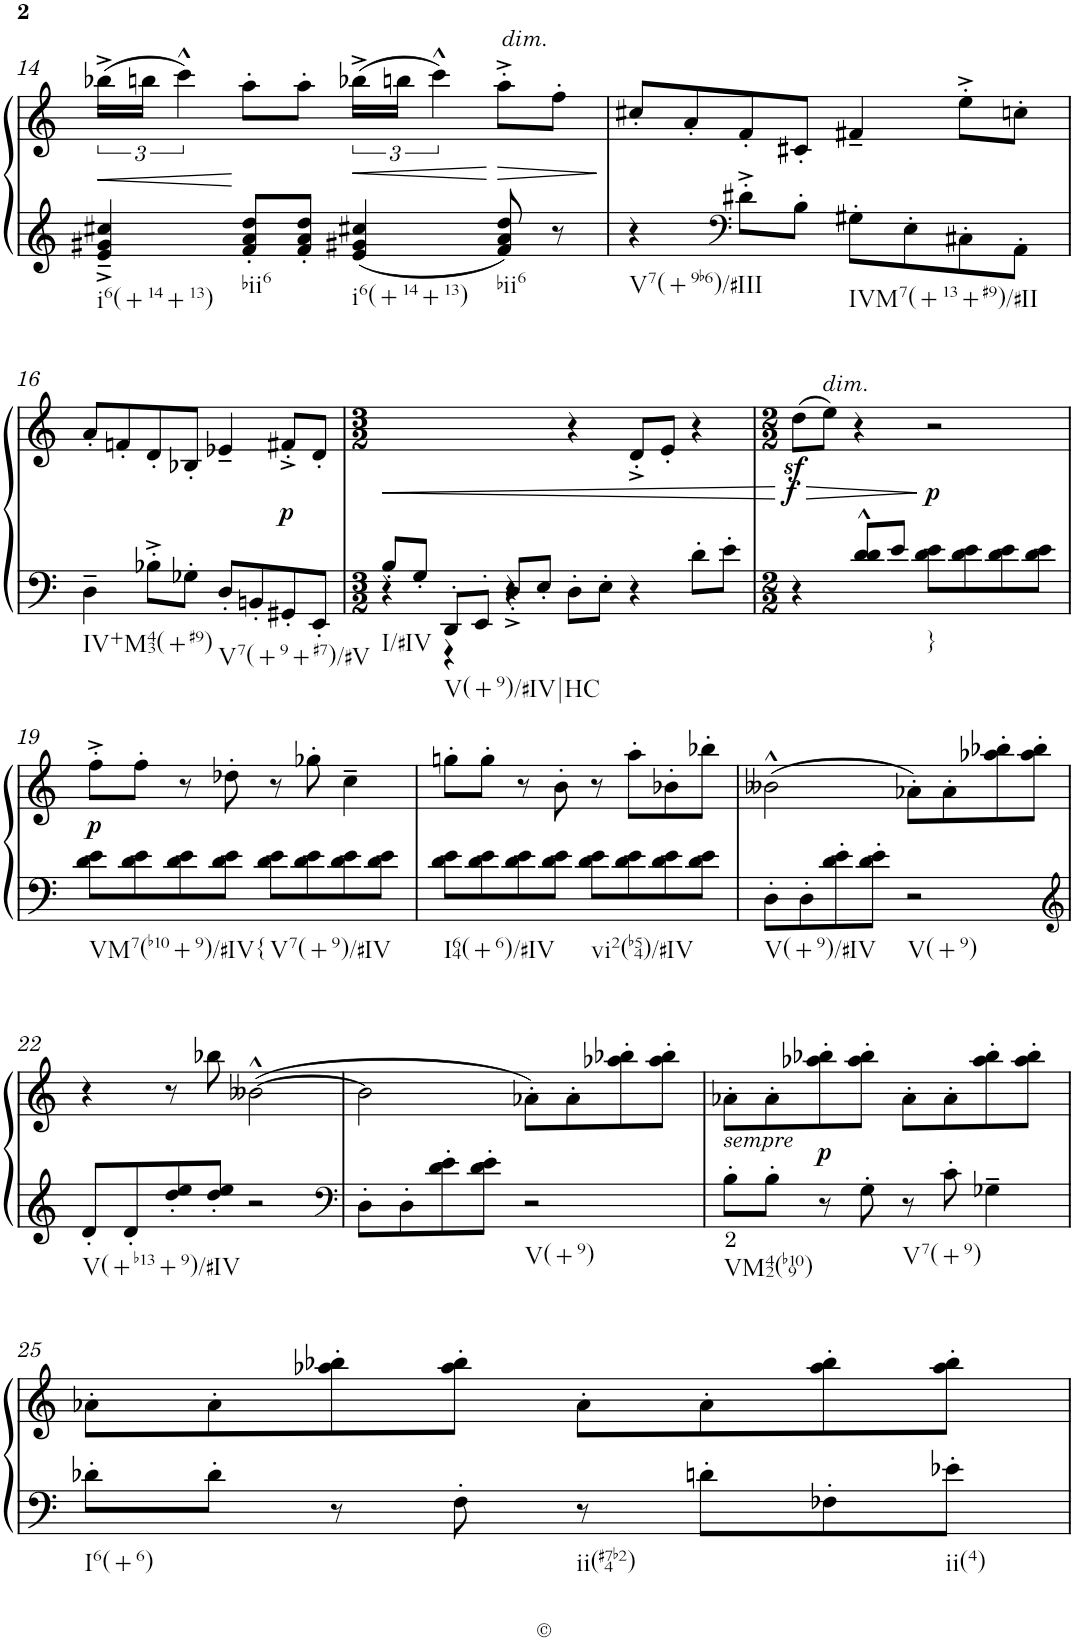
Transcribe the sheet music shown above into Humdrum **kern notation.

**kern	**kern	**dynam
*part1	*part1	*part1
*staff2	*staff1	*staff1/2
*I"Piano	*	*
*I'Pno.	*	*
!!LO:PB:g=z
*clefG2	*clefG2	*
*k[]	*k[]	*
*M2/2	*M2/2	*
=14	=14	=14
!LO:TX:b:t=i6(+14+13)	!	!
!	!	!LO:HP:b
4e/~^ 4g#X/~^ 4cc#X/~^	(>24bb-X^\LL	<
.	24bbn\JJ	.
.	6ccc^^\)	.
!LO:TX:b:t=bii6	!	!
8f/' 8a/' 8dd/'L	8aa'\L	[
8f/' 8a/' 8dd/'J	8aa'\J	.
!LO:TX:b:t=i6(+14+13)	!	!
!	!	!LO:HP:b
4e/ 4g#X/ 4cc#X/	(>24bb-X^\LL	<
.	24bbn\JJ	.
.	6ccc^^\)	.
!	!LO:TX:a:i:t=dim.	!
!LO:TX:b:t=bii6	!	!
!	!	!LO:HP:n=1:b
8f/ 8a/ 8dd/	8aa'^\L	[ >
8r	8ff'\J	.
.	.	]
=15	=15	=15
!LO:TX:b:t=V7(+9b6)/#III	!	!
4r	8cc#X'/L	.
.	8a'/	.
*clefF4	*	*
8d#X'^\L	8f'/	.
8B'\J	8c#X'/J	.
!LO:TX:b:t=IVM7(+13+#9)/#II	!	!
8G#X'\L	4f#X~/	.
8E'\	.	.
8C#X'\	8ee'^\L	.
8AA'\J	8ccn'\J	.
!!LO:LB:g=z
=16	=16	=16
!LO:TX:b:t=IV+M43(+#9)	!	!
4D~\	8a'/L	.
.	8fn'/	.
8B-X'^\L	8d'/	.
8G-X'\J	8B-X'/J	.
!LO:TX:b:t=V7(+9+#7)/#V	!	!
8D'/L	4e-X~/	.
8BBn'/	.	.
!	!	!LO:DY:b
8GG#X'/	8f#X'^/L	p
8EE'/J	8d'/J	.
=17	=17	=17
*M3/2	*M3/2	*
!LO:TX:b:t=I/#IV	!	!
!	!	!LO:HP:b=2
*^	*	*
*	*^	*	*
8B'/L	4r	4ryy	4ryy	<
8G'/J	.	.	.	.
!LO:TX:b:t=V(+9)/#IV|HC	!	!	!	!
4ryy	8DD'/L	4r	4ryy	.
.	8EE'/J	.	.	.
8D'^/L	4r	1ryy	4ryy	.
8E'/J	.	.	.	.
2.ryy	8D'\L	.	4r	.
.	8E'\J	.	.	.
.	4r	.	8d'^/L	.
.	.	.	8e'/J	.
.	8d'\L	.	4r	.
.	8e'\J	.	.	.
*v	*v	*v	*	*
.	.	[
=18	=18	=18
*M2/2	*M2/2	*
*^	*	*
!	!	!	!LO:HP:b
!	!	!	!LO:DY:n=1:b
4r	4ryy	(>8dd\L	> f
!	!	!LO:TX:a:i:t=dim.	!
.	.	8eez<\J)	.
8d^^/L	4d/	4r	.
8e/J	.	.	.
!LO:TX:b:t=}	!	!	!
!	!	!	!LO:DY:n=2:a=2
8d\ 8e\L	2ryy	2r	] p
8d\ 8e\	.	.	.
8d\ 8e\	.	.	.
8d\ 8e\J	.	.	.
*v	*v	*	*
!!LO:LB:g=z
=19	=19	=19
!LO:TX:b:t=VM7(b10+9)/#IV{	!	!
!	!	!LO:DY:b
8d\ 8e\L	8ff'^\L	p
8d\ 8e\	8ff'\J	.
8d\ 8e\	8r	.
8d\ 8e\J	8dd-X'\	.
!LO:TX:b:t=V7(+9)/#IV	!	!
8d\ 8e\L	8r	.
8d\ 8e\	8gg-X'\	.
8d\ 8e\	4cc~\	.
8d\ 8e\J	.	.
=20	=20	=20
!LO:TX:b:t=I64(+6)/#IV	!	!
8d\ 8e\L	8ggn'\L	.
8d\ 8e\	8gg'\J	.
8d\ 8e\	8r	.
8d\ 8e\J	8b'\	.
!LO:TX:b:t=vi2(b54)/#IV	!	!
8d\ 8e\L	8r	.
8d\ 8e\	8aa'\L	.
8d\ 8e\	8b-X'\	.
8d\ 8e\J	8bb-X'\J	.
=21	=21	=21
!LO:TX:b:t=V(+9)/#IV	!	!
8D'\L	(>2b--X^^\	.
8D'\	.	.
8d\' 8e\'	.	.
8d\' 8e\'J	.	.
!LO:TX:b:t=V(+9)	!	!
2r	8a-X'\L)	.
.	8a-'\	.
.	8aa-X\' 8bb-X\'	.
.	8aa-\' 8bb-\'J	.
!!LO:LB:g=z
=22	=22	=22
*clefG2	*	*
!LO:TX:b:t=V(+b13+9)/#IV	!	!
8d'/L	4r	.
8d'/	.	.
8dd/' 8ee/'	8r	.
8dd/' 8ee/'J	8bb-X\	.
2r	(>[2b--X^^\	.
=23	=23	=23
*clefF4	*	*
8D'\L	2b--\]	.
8D'\	.	.
8d\' 8e\'	.	.
8d\' 8e\'J	.	.
!LO:TX:b:t=V(+9)	!	!
2r	8a-X'\L)	.
.	8a-'\	.
.	8aa-X\' 8bb-X\'	.
.	8aa-\' 8bb-\'J	.
=24	=24	=24
!	!LO:TX:b:i:t=sempre	!
!LO:TX:b:t=VM42(b109)	!	!
8B'\L	8a-X'\L	.
8B'\J	8a-'\	.
!	!	!LO:DY:b
8r	8aa-X\' 8bb-X\'	p
8G'\	8aa-\' 8bb-\'J	.
!LO:TX:b:t=V7(+9)	!	!
8r	8a-'\L	.
8c'\	8a-'\	.
4G-X~\	8aa-\' 8bb-\'	.
.	8aa-\' 8bb-\'J	.
!!LO:LB:g=z
=25	=25	=25
!LO:TX:b:t=I6(+6)	!	!
8d-X'\L	8a-X'\L	.
8d-'\J	8a-'\	.
8r	8aa-X\' 8bb-X\'	.
8F'\	8aa-\' 8bb-\'J	.
!LO:TX:b:t=ii(#74b2)	!	!
8r	8a-'\L	.
8dn'\L	8a-'\	.
8F-X'\	8aa-\' 8bb-\'	.
!LO:TX:b:t=ii(4)	!	!
8e-X'\J	8aa-\' 8bb-\'J	.
=	=	=
*-	*-	*-
